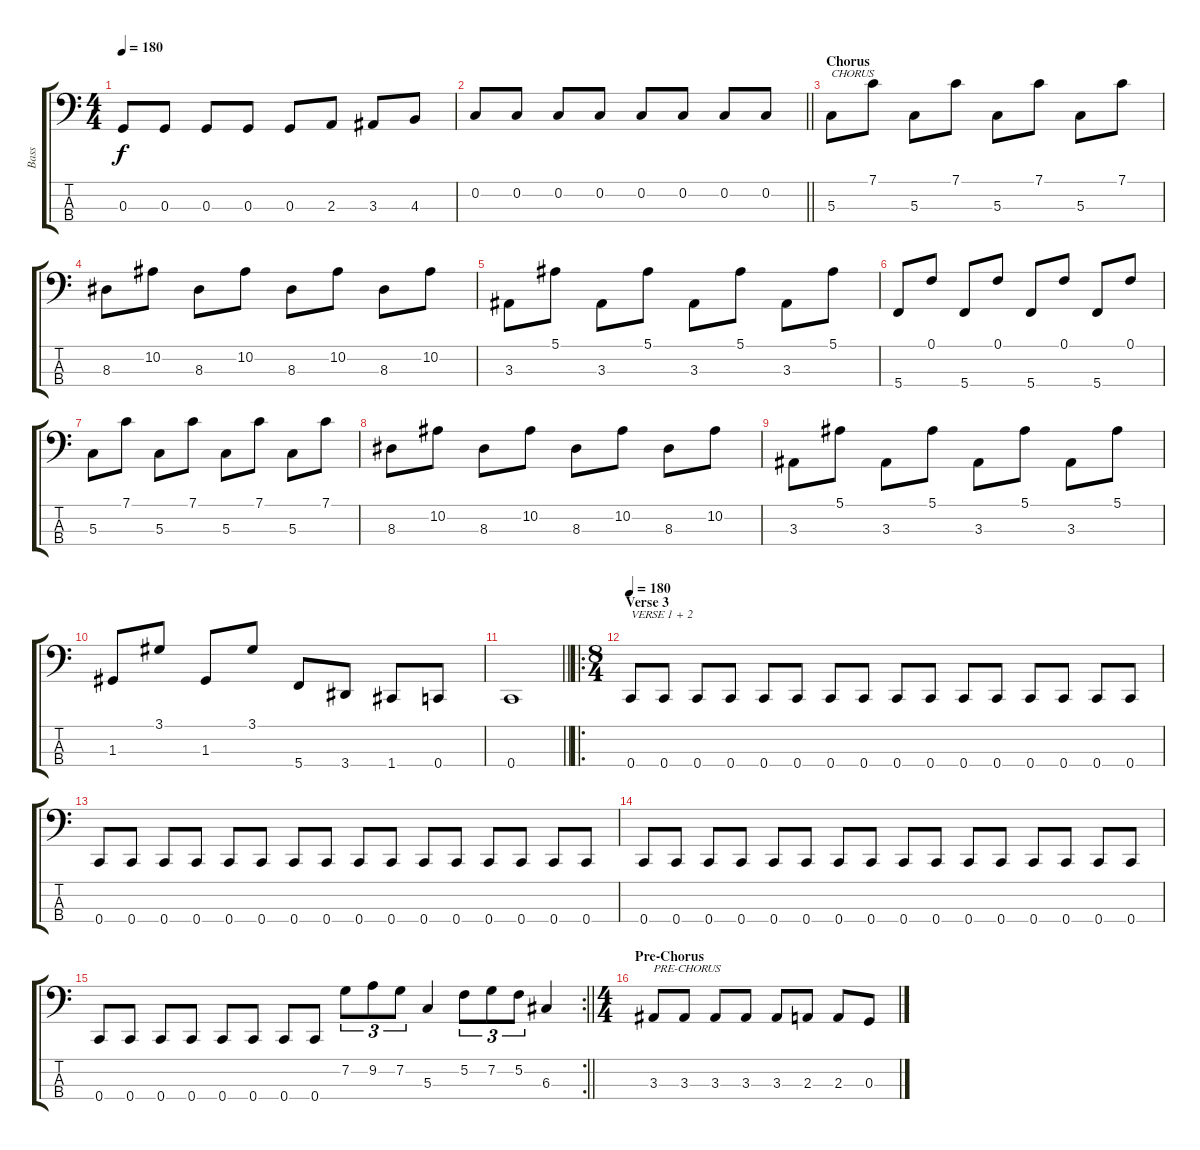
\track ("Bass" "Bass") {instrument electricbasspick}
\staff {score tabs}
\tuning (F2 C2 G1 C1) {hide}
\ts (4 4)
\tempo 180
\clef f4
\ks c
0.3.8{dy f} 0.3.8 0.3.8 0.3.8 0.3.8 2.3.8 3.3.8 4.3.8 |
\barLineRight lightlight
0.2.8 0.2.8 0.2.8 0.2.8 0.2.8 0.2.8 0.2.8 0.2.8 |
\section ("" "Chorus")
5.3.8{txt "CHORUS"} 7.1.8 5.3.8 7.1.8 5.3.8 7.1.8 5.3.8 7.1.8 |
8.3.8 10.2.8 8.3.8 10.2.8 8.3.8 10.2.8 8.3.8 10.2.8 |
3.3.8 5.1.8 3.3.8 5.1.8 3.3.8 5.1.8 3.3.8 5.1.8 |
5.4.8 0.1.8 5.4.8 0.1.8 5.4.8 0.1.8 5.4.8 0.1.8 |
5.3.8 7.1.8 5.3.8 7.1.8 5.3.8 7.1.8 5.3.8 7.1.8 |
8.3.8 10.2.8 8.3.8 10.2.8 8.3.8 10.2.8 8.3.8 10.2.8 |
3.3.8 5.1.8 3.3.8 5.1.8 3.3.8 5.1.8 3.3.8 5.1.8 |
1.3.8 3.1.8 1.3.8 3.1.8 5.4.8 3.4.8 1.4.8 0.4.8 |
\barLineRight lightlight
0.4.1 |
\ro
\ts (8 4)
\section ("" "Verse 3")
\tempo 180
0.4.8{txt "VERSE 1 + 2"} 0.4.8 0.4.8 0.4.8 0.4.8 0.4.8 0.4.8 0.4.8 0.4.8 0.4.8 0.4.8 0.4.8 0.4.8 0.4.8 0.4.8 0.4.8 |
0.4.8 0.4.8 0.4.8 0.4.8 0.4.8 0.4.8 0.4.8 0.4.8 0.4.8 0.4.8 0.4.8 0.4.8 0.4.8 0.4.8 0.4.8 0.4.8 |
0.4.8 0.4.8 0.4.8 0.4.8 0.4.8 0.4.8 0.4.8 0.4.8 0.4.8 0.4.8 0.4.8 0.4.8 0.4.8 0.4.8 0.4.8 0.4.8 |
\rc 2
\barLineRight lightlight
0.4.8 0.4.8 0.4.8 0.4.8 0.4.8 0.4.8 0.4.8 0.4.8 7.2.8{tu (3 2)} 9.2.8{tu (3 2)} 7.2.8{tu (3 2)} 5.3.4 5.2.8{tu (3 2)} 7.2.8{tu (3 2)} 5.2.8{tu (3 2)} 6.3.4 |
\ts (4 4)
\section ("" "Pre-Chorus")
3.3.8{txt "PRE-CHORUS"} 3.3.8 3.3.8 3.3.8 3.3.8 2.3.8 2.3.8 0.3.8
